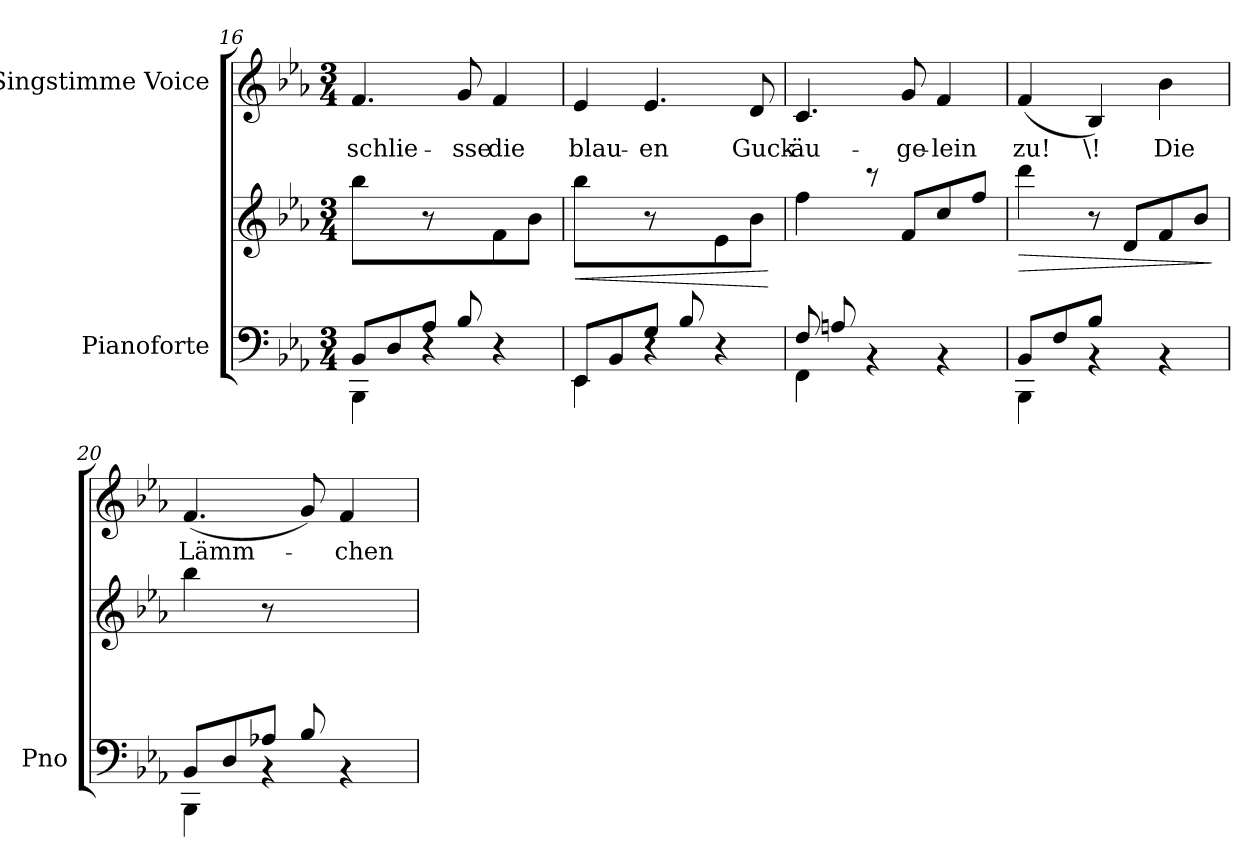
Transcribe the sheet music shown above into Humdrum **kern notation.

**kern	**kern	**dynam	**kern	**text
*part2	*part2	*part2	*part1	*part1
*staff3	*staff2	*staff2/3	*staff1	*staff1
*I"Pianoforte	*	*	*I"Singstimme Voice	*
*I'Pno	*	*	*	*
*clefF4	*clefG2	*	*clefG2	*
*k[b-e-a-]	*k[b-e-a-]	*	*k[b-e-a-]	*
*M3/4	*M3/4	*	*M3/4	*
=16	=16	=16	=16	=16
*^	*	*	*	*
*	*^	*	*	*	*
!	!	!	!	!	!	!LO:LY:b
4.ryy	8BB-/L	4BBB-\	4bb-\	.	4.f/	schlie-
.	8D/	.	.	.	.	.
.	8A-/J	4r	8r	.	.	.
!	!	!	!	!	!	!LO:LY:b
8B-/L	8ryy	.	8ryy	.	8g/	-sse
!	!	!	!	!	!	!LO:LY:b
4ryy	4ryy	4r	8f\	.	4f/	die
.	.	.	8b-\J	.	.	.
=17	=17	=17	=17	=17	=17	=17
!	!	!	!	!LO:HP:b	!	!LO:LY:b
4.ryy	8EE-/L	4EE-\	4bb-\	<	4e-/	blau-
.	8BB-/	.	.	.	.	.
!	!	!	!	!	!	!LO:LY:b
.	8G/J	4r	8r	.	4.e-/	-en
8B-</L	8ryy	.	8ryy	.	.	.
4ryy	4ryy	4r	8e-\	.	.	.
!	!	!	!	!	!	!LO:LY:b
.	.	.	8b-\J	.	8d/	Guck-
*v	*v	*v	*	*	*	*
.	.	[	.	.
!!LO:LB:g=z
=18	=18	=18	=18	=18
*^	*^	*	*	*
!	!	!	!	!	!	!LO:LY:b
8F/L	4FF\	4ff\	4ryy	.	4.c/	-äu-
8An/	.	.	.	.	.	.
2ryy	4rBB	8r	8e-\J	.	.	.
!	!	!	!	!	!	!LO:LY:b
.	.	4.ryy	8f/L	.	8g/	-ge-
!	!	!	!	!	!	!LO:LY:b
.	4rBB	.	8cc/	.	4f/	-lein
.	.	.	8ff/J	.	.	.
=19	=19	=19	=19	=19	=19	=19
!	!	!	!	!LO:HP:b	!	!LO:LY:b
(<8BB-/L	4BBB-\	4ddd\	4.ryy	>	(<4f/	zu!
8F/	.	.	.	.	.	.
!	!	!	!	!	!	!LO:LY:b
8B-/J	4rBB	8r	.	.	4B-/)	\!
4.ryy	.	4.ryy	8d/L	.	.	.
!	!	!	!	!	!	!LO:LY:b
.	4rBB	.	8f/	.	4b-\	Die
.	.	.	8b-/J)	.	.	.
*v	*v	*	*	*	*	*
*	*v	*v	*	*	*
.	.	]	.	.
=20	=20	=20	=20	=20
*^	*^	*	*	*
!	!	!	!	!	!	!LO:LY:b
(<8BB-/L	4BBB-\	4bb-\	2ryy	.	(<4.f/	Lämm-
8D/	.	.	.	.	.	.
8A-X/J	4rBB	8r	.	.	.	.
8B-/L	.	4.ryy	.	.	8g/)	.
!	!	!	!	!	!	!LO:LY:b
4ryy	4rBB	.	8f>\	.	4f/	-chen
.	.	.	8b->\J)	.	.	.
*v	*v	*	*	*	*	*
*	*v	*v	*	*	*
=	=	=	=	=
*-	*-	*-	*-	*-
